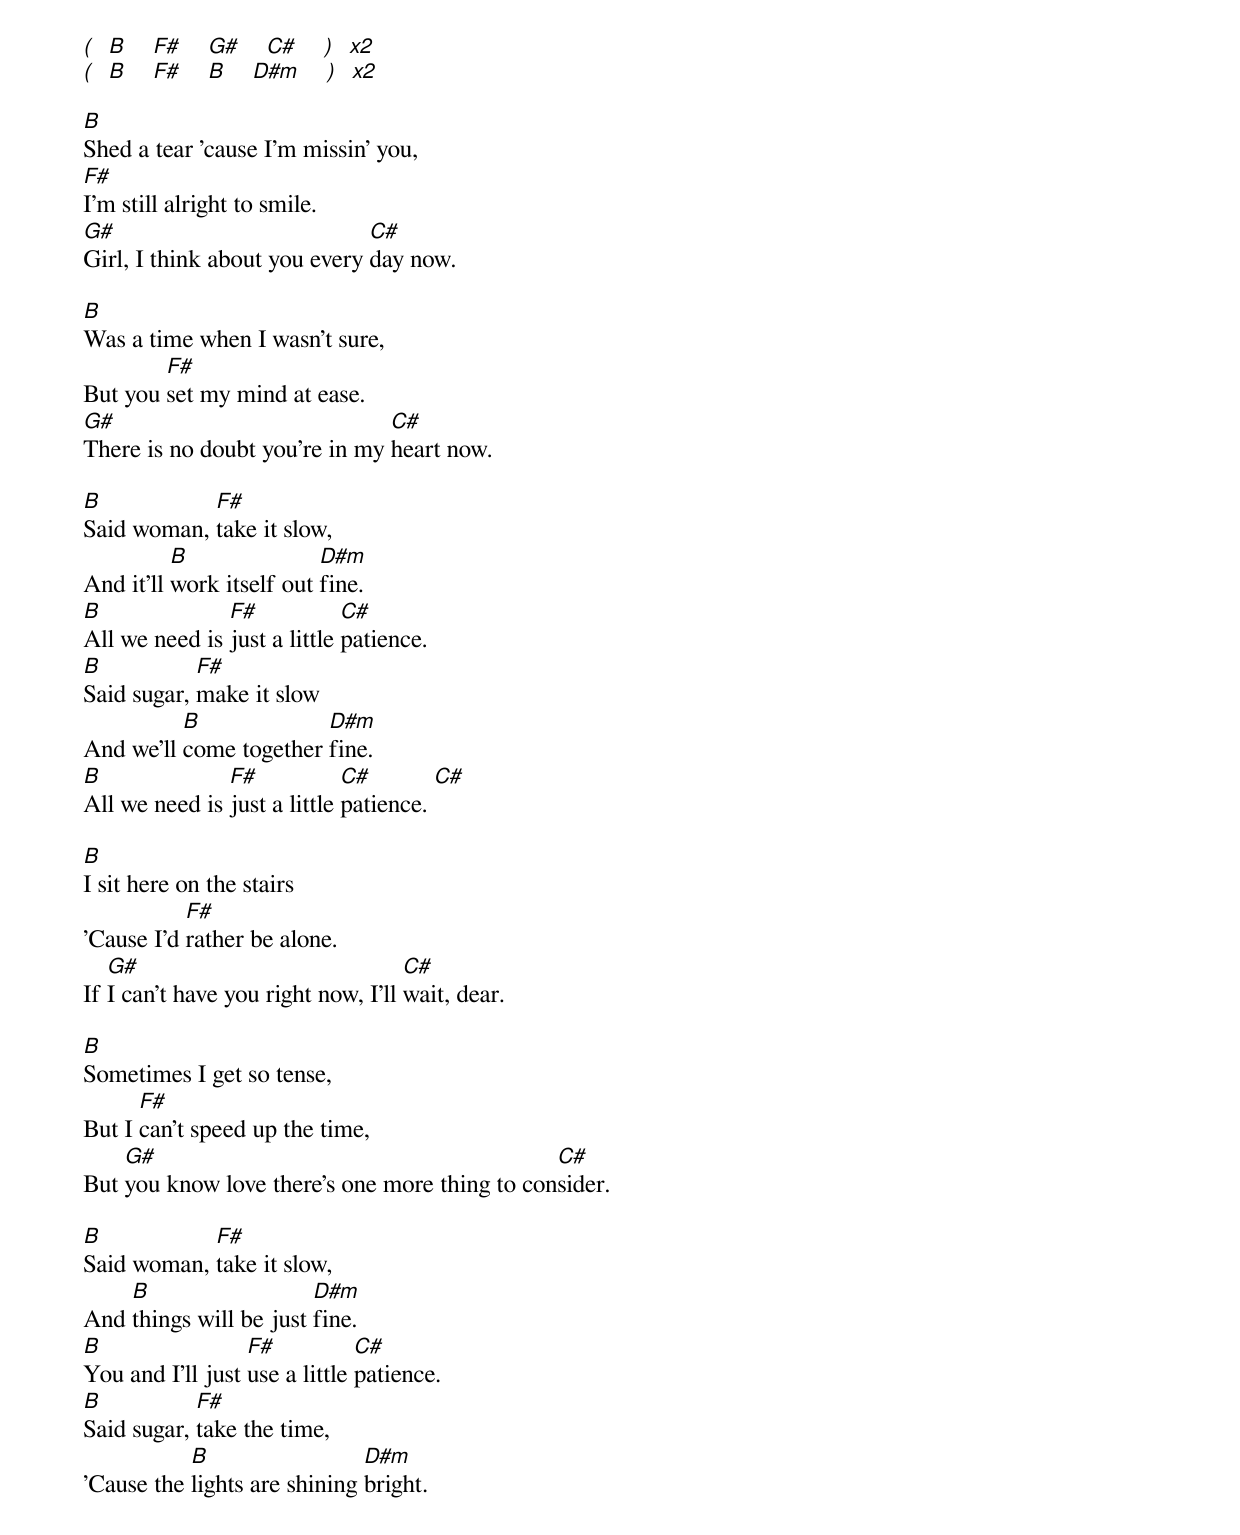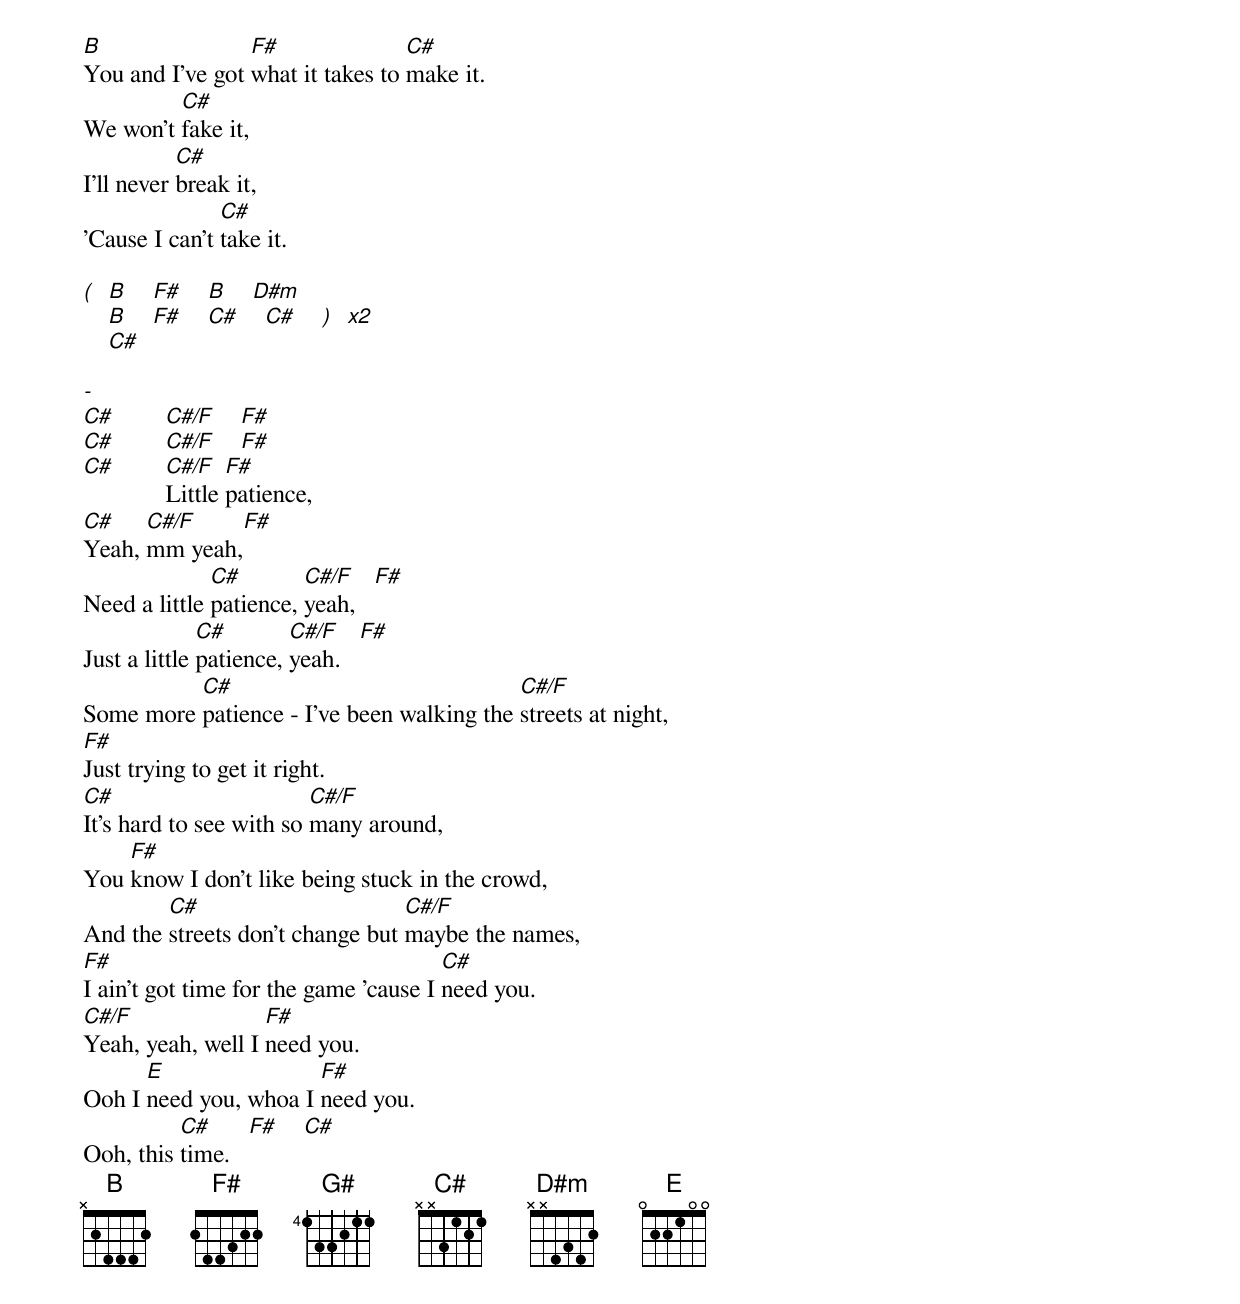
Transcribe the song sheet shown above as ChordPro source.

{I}
[(]  [B]    [F#]    [G#]    [C#]    [)]  [x2]
[(]  [B]    [F#]    [B]    [D#m]    [)]  [x2]

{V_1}
[B]Shed a tear 'cause I'm missin' you,
[F#]I'm still alright to smile.
[G#]Girl, I think about you every [C#]day now.

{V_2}
[B]Was a time when I wasn't sure,
But you [F#]set my mind at ease.
[G#]There is no doubt you're in my [C#]heart now.

{C}
[B]Said woman, [F#]take it slow,
And it'll [B]work itself out [D#m]fine.
[B]All we need is [F#]just a little [C#]patience.
[B]Said sugar, [F#]make it slow
And we'll [B]come together [D#m]fine.
[B]All we need is [F#]just a little [C#]patience. [C#]

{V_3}
[B]I sit here on the stairs
'Cause I'd [F#]rather be alone.
If [G#]I can't have you right now, I'll [C#]wait, dear.

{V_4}
[B]Sometimes I get so tense,
But I [F#]can't speed up the time,
But [G#]you know love there's one more thing to con[C#]sider.

{C}
[B]Said woman, [F#]take it slow,
And [B]things will be just [D#m]fine.
[B]You and I'll just [F#]use a little [C#]patience.
[B]Said sugar, [F#]take the time,
'Cause the [B]lights are shining [D#m]bright.
[B]You and I've got [F#]what it takes to [C#]make it.
We won't [C#]fake it,
I'll never [C#]break it,
'Cause I can't [C#]take it.

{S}
[(]  [B]    [F#]    [B]    [D#m]
    [B]    [F#]    [C#]    [C#]    [)]  [x2]
    [C#]

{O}
[-]
[C#]        [C#/F]    [F#]
[C#]        [C#/F]    [F#]
[C#]        [C#/F]Little [F#]patience,
[C#]Yeah, [C#/F]mm yeah,[F#]
Need a little [C#]patience, [C#/F]yeah,   [F#]
Just a little [C#]patience, [C#/F]yeah.   [F#]
Some more [C#]patience - I've been walking the [C#/F]streets at night,
[F#]Just trying to get it right.
[C#]It's hard to see with so [C#/F]many around,
You [F#]know I don't like being stuck in the crowd,
And the [C#]streets don't change but [C#/F]maybe the names,
[F#]I ain't got time for the game 'cause I [C#]need you.
[C#/F]Yeah, yeah, well I [F#]need you.
Ooh I [E]need you, whoa I [F#]need you.
Ooh, this [C#]time.   [F#]    [C#]
